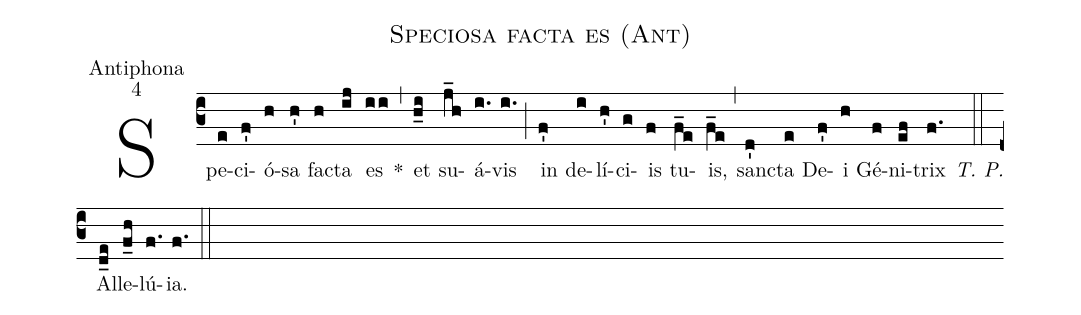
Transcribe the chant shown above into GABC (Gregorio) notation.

name:Speciosa facta es (Ant);
office-part:Antiphona;
mode:4;
%%
(c3) Spe(e)ci(f')ó(h)sa(h') fa(h)cta(ij) es(ii) *(,) et(h_i) su(j_h)á(i.)vis(i.) (;) in(f') de(i)lí(h')ci(g)is(f) tu(f_e)is,(f_e) (,) san(d')cta(e) De(f')i(h) Gé(f)ni(ef)trix(f.) <i>T. P.</i>(::) Al(d_e)le(f_h)lú(f.)ia.(f.) (::)
